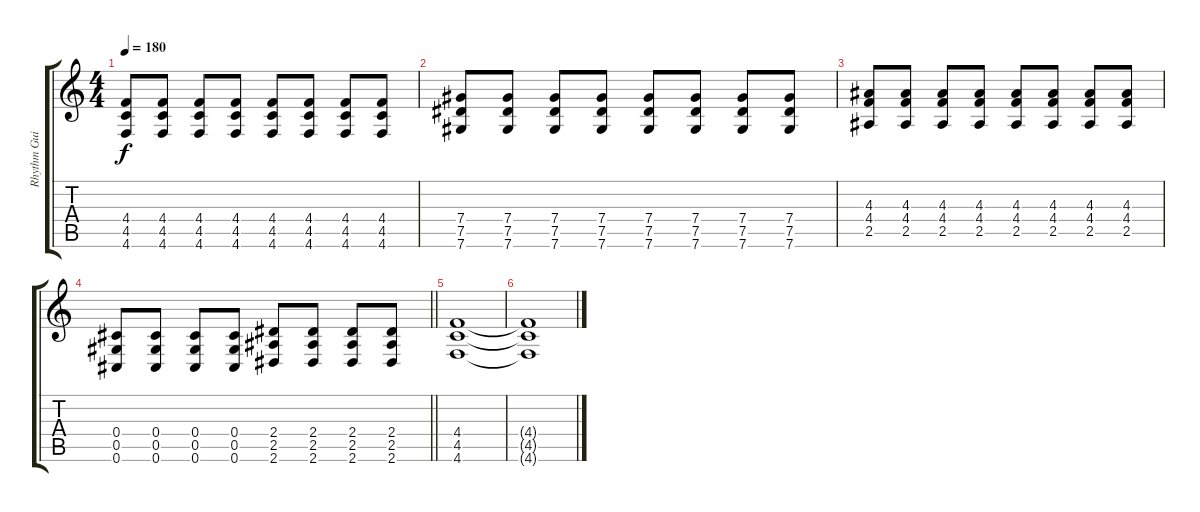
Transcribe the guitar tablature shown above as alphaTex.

\track ("Rhythm Guitar" "Rhythm Gui") {instrument distortionguitar}
\staff {score tabs}
\tuning (Eb4 Bb3 Gb3 Db3 Ab2 Db2) {hide}
\ts (4 4)
\tempo 180
\clef g2
\ks c
(4.4 4.5 4.6).8{dy f} (4.4 4.5 4.6).8 (4.4 4.5 4.6).8 (4.4 4.5 4.6).8 (4.4 4.5 4.6).8 (4.4 4.5 4.6).8 (4.4 4.5 4.6).8 (4.4 4.5 4.6).8 |
(7.4 7.5 7.6).8 (7.4 7.5 7.6).8 (7.4 7.5 7.6).8 (7.4 7.5 7.6).8 (7.4 7.5 7.6).8 (7.4 7.5 7.6).8 (7.4 7.5 7.6).8 (7.4 7.5 7.6).8 |
(4.3 4.4 2.5).8 (4.3 4.4 2.5).8 (4.3 4.4 2.5).8 (4.3 4.4 2.5).8 (4.3 4.4 2.5).8 (4.3 4.4 2.5).8 (4.3 4.4 2.5).8 (4.3 4.4 2.5).8 |
\barLineRight lightlight
(0.4 0.5 0.6).8 (0.4 0.5 0.6).8 (0.4 0.5 0.6).8 (0.4 0.5 0.6).8 (2.4 2.5 2.6).8 (2.4 2.5 2.6).8 (2.4 2.5 2.6).8 (2.4 2.5 2.6).8 |
(4.4 4.5 4.6).1 |
(4.4{t} 4.5{t} 4.6{t}).1
